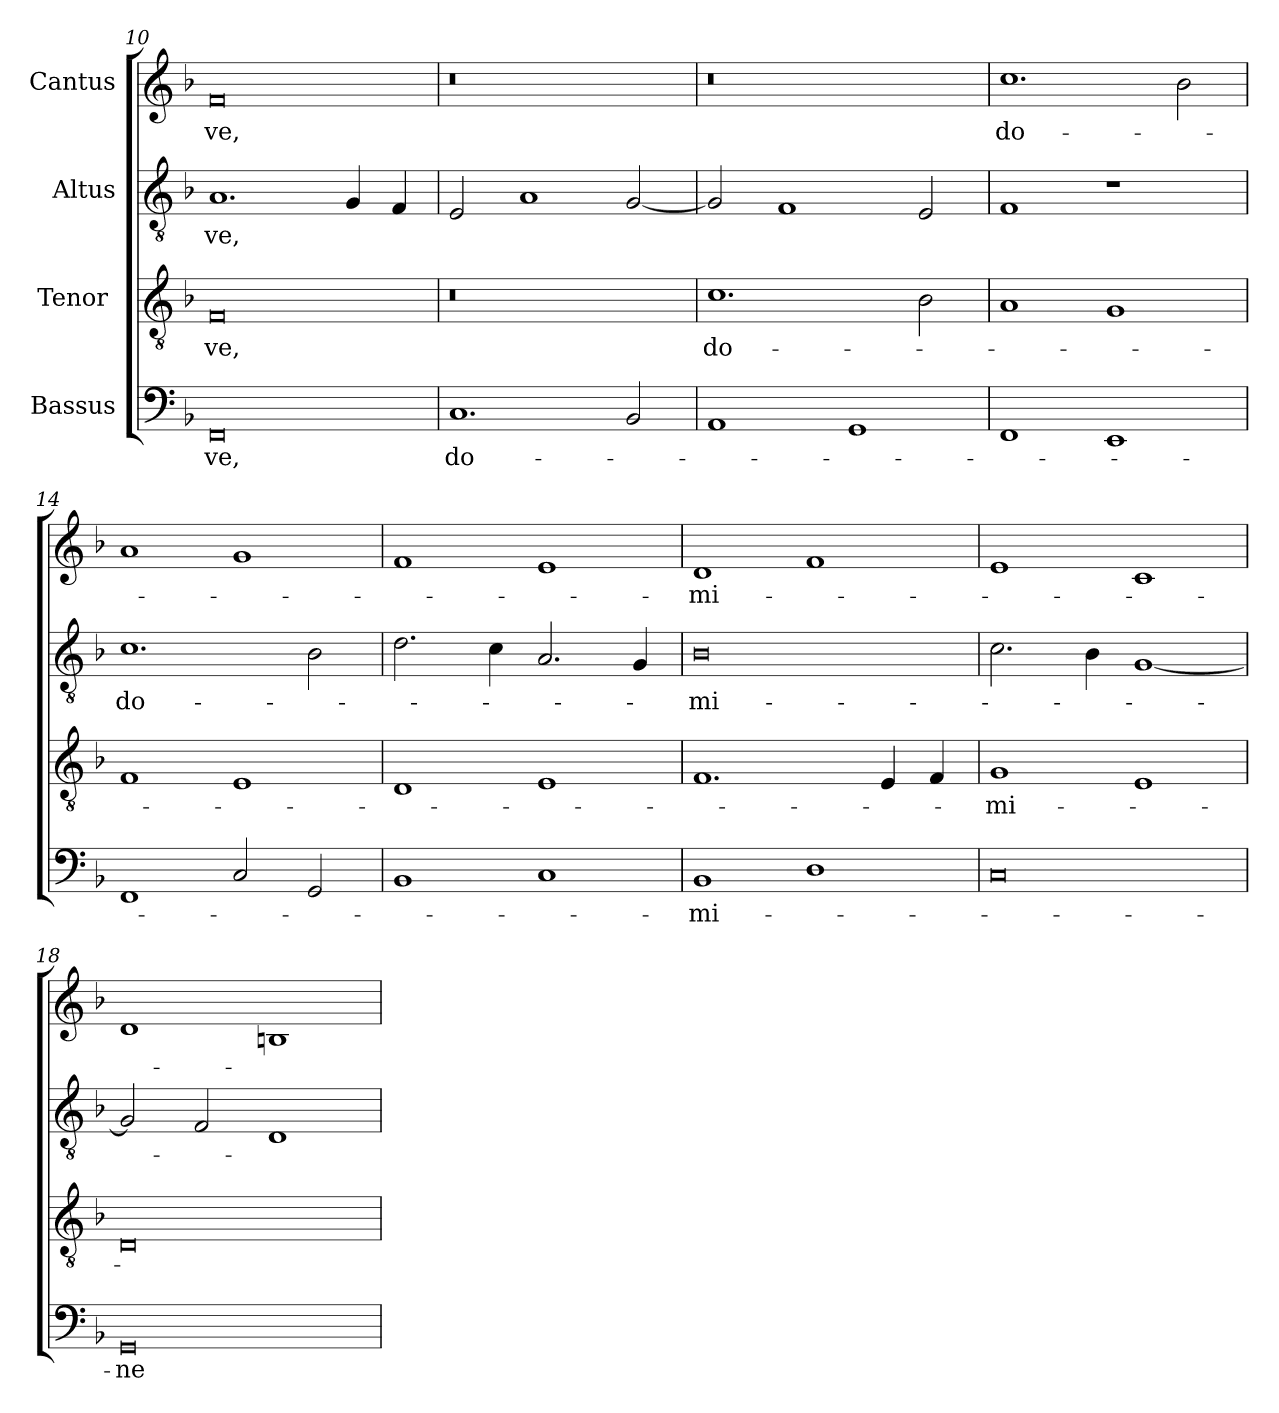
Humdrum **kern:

**kern	**text	**kern	**text	**kern	**text	**kern	**text
*part4	*part4	*part3	*part3	*part2	*part2	*part1	*part1
*staff4	*staff4	*staff3	*staff3	*staff2	*staff2	*staff1	*staff1
*I"Bassus	*	*I"Tenor 	*	*I"Altus	*	*I"Cantus	*
*clefF4	*	*clefGv2	*	*clefGv2	*	*clefG2	*
*k[b-]	*	*k[b-]	*	*k[b-]	*	*k[b-]	*
*F:	*	*F:	*	*F:	*	*F:	*
=10	=10	=10	=10	=10	=10	=10	=10
!	!	!	!LO:LY:i	!	!	!	!LO:LY:i
0FF/	-ve,	0F/	-ve,	1.A/	-ve,	0f/	-ve,
.	.	.	.	4G/	.	.	.
.	.	.	.	4F/	.	.	.
=11	=11	=11	=11	=11	=11	=11	=11
1.C/	do-	0r	.	2E/	.	0r	.
.	.	.	.	1A/	.	.	.
2BB-/	.	.	.	[2G/	.	.	.
=12	=12	=12	=12	=12	=12	=12	=12
1AA/	.	1.c\	do-	2G/]	.	0r	.
.	.	.	.	1F/	.	.	.
1GG/	.	.	.	.	.	.	.
.	.	2B-\	.	2E/	.	.	.
=13	=13	=13	=13	=13	=13	=13	=13
1FF/	.	1A/	.	1F/	.	1.cc\	do-
1EE/	.	1G/	.	1r	.	.	.
.	.	.	.	.	.	2b-\	.
=14	=14	=14	=14	=14	=14	=14	=14
1FF/	.	1F/	.	1.c\	do-	1a/	.
2C/	.	1E/	.	.	.	1g/	.
2GG/	.	.	.	2B-\	.	.	.
=15	=15	=15	=15	=15	=15	=15	=15
1BB-/	.	1D/	.	2.d\	.	1f/	.
.	.	.	.	4c\	.	.	.
1C/	.	1E/	.	2.A/	.	1e/	.
.	.	.	.	4G/	.	.	.
!!LO:LB:g=z
=16	=16	=16	=16	=16	=16	=16	=16
1BB-/	-mi-	1.F/	.	0B-\	-mi-	1d/	-mi-
1D\	.	.	.	.	.	1f/	.
.	.	4E/	.	.	.	.	.
.	.	4F/	.	.	.	.	.
=17	=17	=17	=17	=17	=17	=17	=17
0C/	.	1G/	-mi-	2.c\	.	1e/	.
.	.	.	.	4B-\	.	.	.
.	.	1E/	.	[1G/	.	1c/	.
=18	=18	=18	=18	=18	=18	=18	=18
0GG/	-ne	0D/	.	2G/]	.	1d/	.
.	.	.	.	2F/	.	.	.
.	.	.	.	1D/	.	1Bn/	.
=	=	=	=	=	=	=	=
*-	*-	*-	*-	*-	*-	*-	*-
